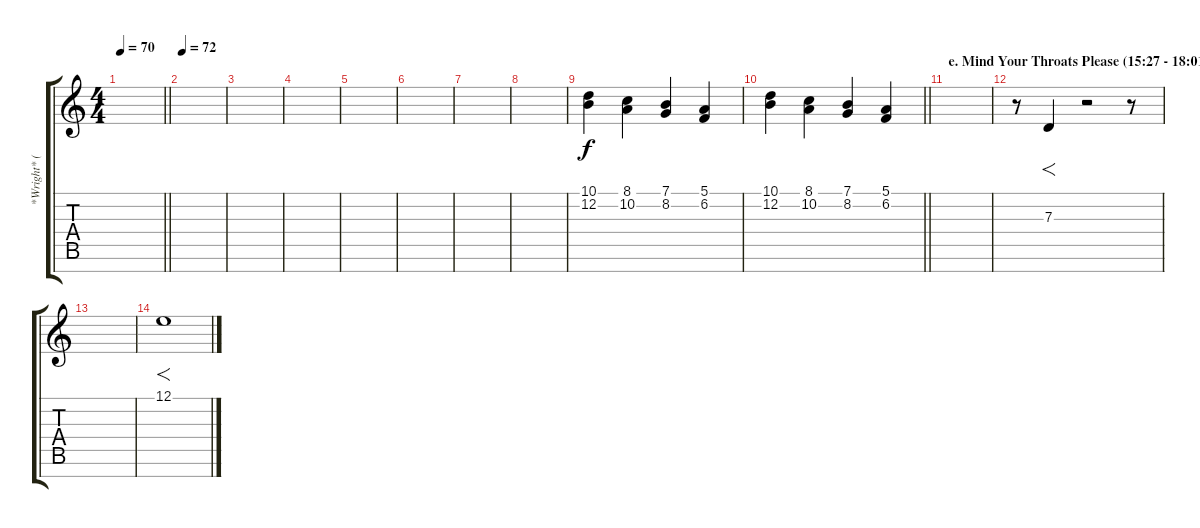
\track ("*Wright* (Organ II)" "*Wright* (") {instrument rockorgan}
\staff {score tabs}
\tuning (E4 B3 G3 D3 A2 E2 B1) {hide}
\ts (4 4)
\tempo 70
\clef g2
\barLineRight lightlight
\ks c
|
\tempo 72
|
|
|
|
|
|
|
(10.1 12.2).4 (8.1 10.2).4 (7.1 8.2).4 (5.1 6.2).4 |
\barLineRight lightlight
(10.1 12.2).4 (8.1 10.2).4 (7.1 8.2).4 (5.1 6.2).4 |
\section ("" "e. Mind Your Throats Please (15:27 - 18:01)")
|
r.8{volume 5 instrument telephonering} 7.3.4{f} r.2 r.8 |
|
12.1.1{f}
